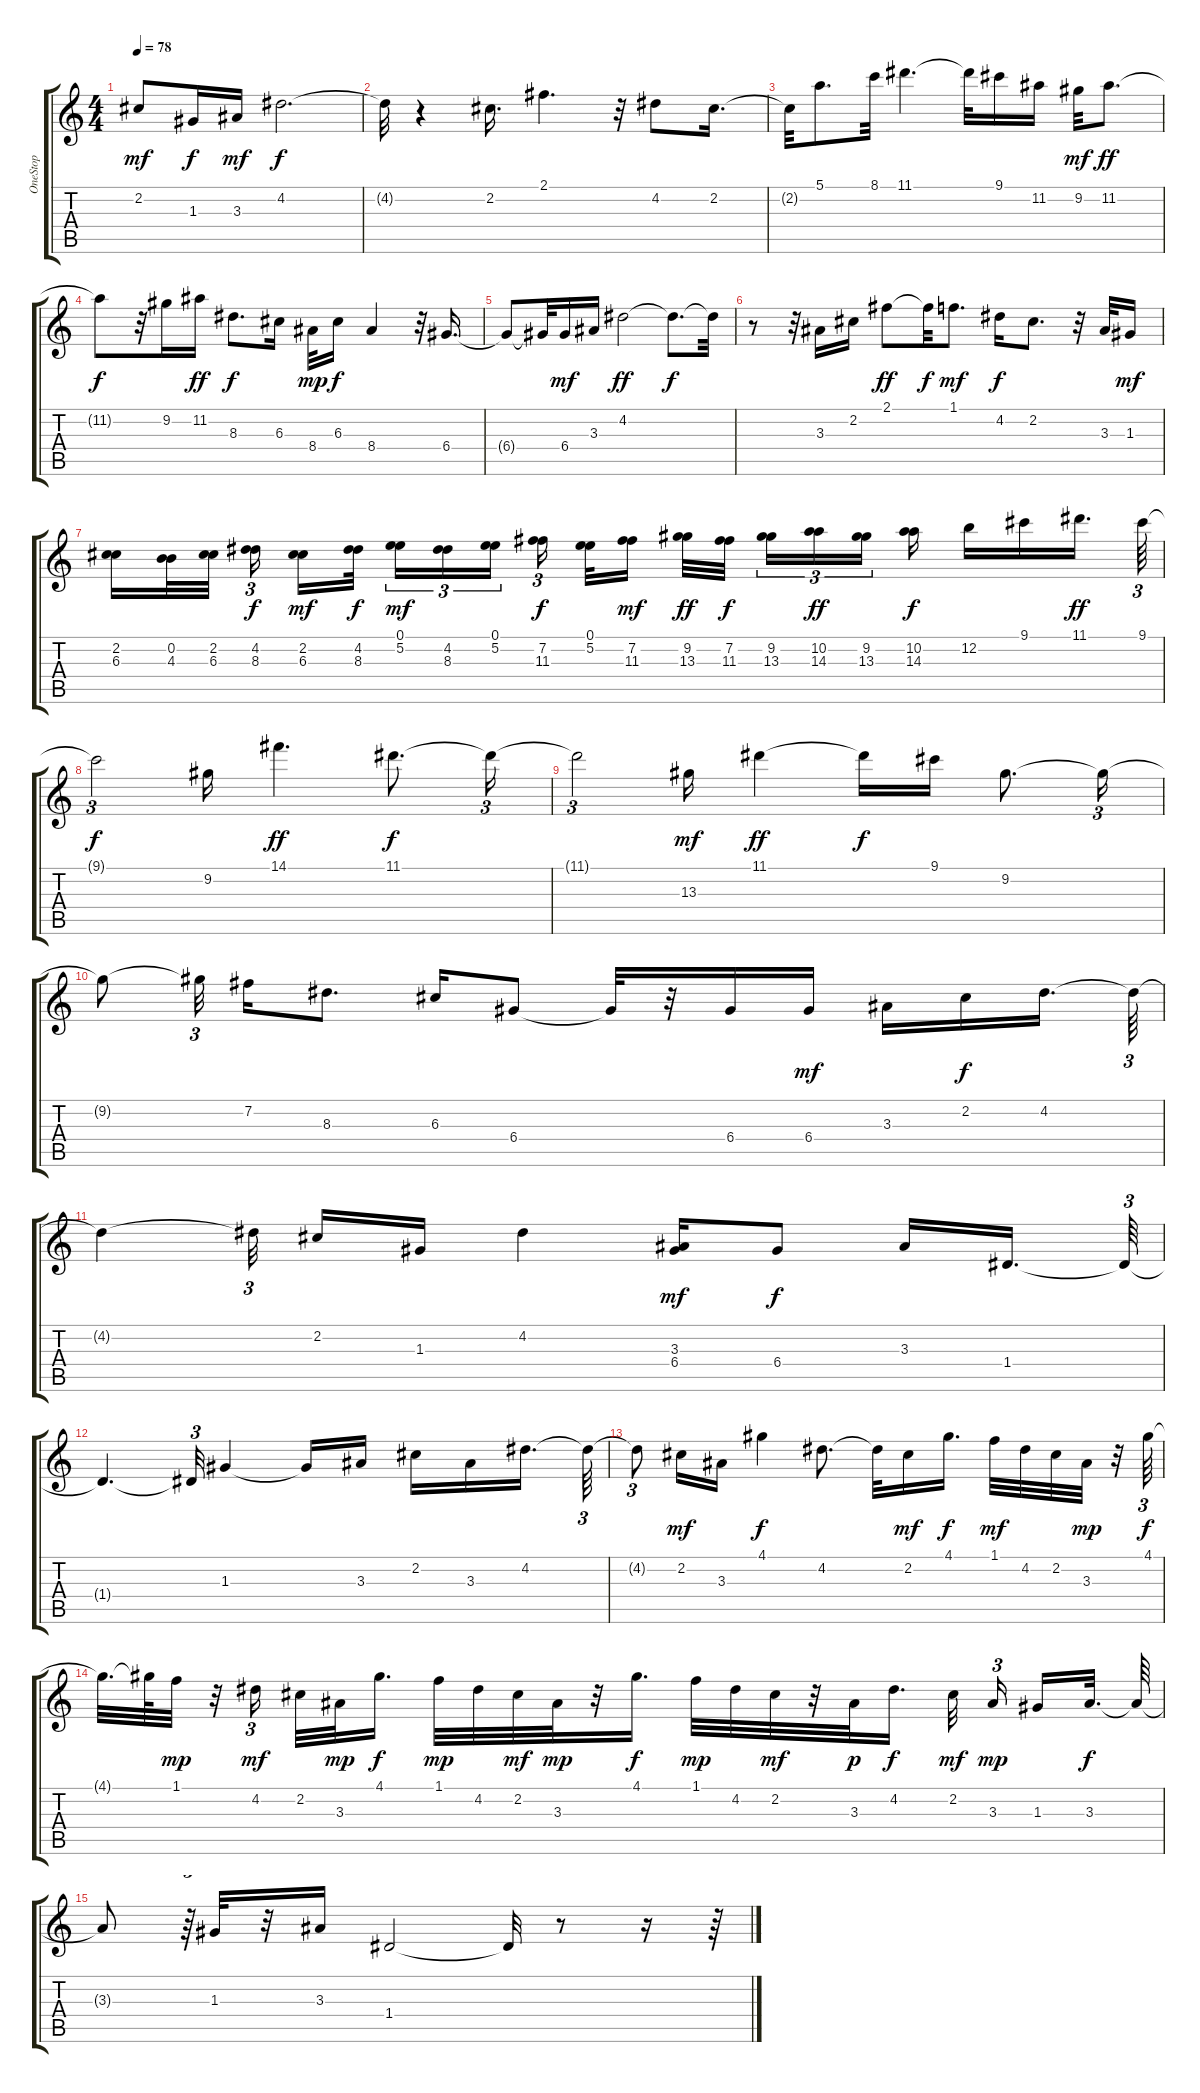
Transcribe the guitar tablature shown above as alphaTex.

\track ("OneStop" "OneStop") {instrument overdrivenguitar}
\staff {score tabs}
\tuning (E4 B3 G3 D3 A2 E2) {hide}
\ts (4 4)
\tempo 78
\clef g2
\ks c
2.2.8{dy mf} 1.3.16{dy f} 3.3.16{dy mf} 4.2.2{d dy f} |
4.2{t}.32 r.4 2.2.16{d} 2.1.4{d} r.32 4.2.8 2.2.16{d} |
2.2{t}.32 5.1.8{d} 8.1.32 11.1.4{d} 11.1{t}.32 9.1.16 11.2.16 9.2.32{dy mf} 11.2.8{d dy ff} |
11.2{t}.8{dy f} r.32 9.2.16 11.2.16{dy ff} 8.3.8{d dy f} 6.3.16 8.4.32{dy mp} 6.3.16{dy f} 8.4.4 r.32 6.4.16{d} |
6.4{t}.8 6.4{t}.32 6.4.16{dy mf} 3.3.16 4.2.2{dy ff} 4.2{t}.8{d dy f} 4.2{t}.32 |
r.8 r.32 3.3.16 2.2.16 2.1.8{dy ff} 2.1{t}.32{dy f} 1.1.8{d dy mf} 4.2.16{dy f} 2.2.8{d} r.32 3.3.32 1.3.16{dy mf} |
(2.2 6.3).16 (0.2 4.3).32 (2.2 6.3).32 (4.2 8.3).16{tu (3 2) dy f} (2.2 6.3).16{dy mf} (4.2 8.3).32{dy f} (0.1 5.2).16{tu (3 2) dy mf} (4.2 8.3).16{tu (3 2)} (0.1 5.2).16{tu (3 2)} (7.2 11.3).16{tu (3 2) dy f} (0.1 5.2).32 (7.2 11.3).16{dy mf} (9.2 13.3).32{dy ff} (7.2 11.3).32{dy f} (9.2 13.3).16{tu (3 2)} (10.2 14.3).16{tu (3 2) dy ff} (9.2 13.3).16{tu (3 2)} (10.2 14.3).16{dy f} 12.2.16 9.1.16{volume 14} 11.1.16{d dy ff} 9.1.64{tu (3 2)} |
9.1{t}.2{tu (3 2) dy f} 9.2.16 14.1.4{d dy ff} 11.1.8{d dy f volume 13} 11.1{t}.16{tu (3 2)} |
11.1{t}.2{tu (3 2)} 13.3.16{dy mf volume 13} 11.1.4{dy ff} 11.1{t}.16{dy f} 9.1.16{volume 12} 9.2.8{d} 9.2{t}.16{tu (3 2)} |
9.2{t}.8 9.2{t}.32{tu (3 2)} 7.2.16{volume 12} 8.3.8{d} 6.3.16{volume 12} 6.4.8{volume 12} 6.4{t}.32 r.32 6.4.16{volume 12} 6.4.16{dy mf} 3.3.16{volume 11} 2.2.16{dy f} 4.2.16{d volume 11} 4.2{t}.64{tu (3 2)} |
4.2{t}.4 4.2{t}.32{tu (3 2)} 2.2.16{volume 10} 1.3.16 4.2.4{volume 10} (3.3 6.4).16{dy mf volume 10} 6.4.8{dy f} 3.3.16{volume 9} 1.4.16{d volume 9} 1.4{t}.64{tu (3 2)} |
1.4{t}.4{d} 1.4{t}.32{tu (3 2)} 1.3.4{volume 8} 1.3{t}.16 3.3.16{volume 7} 2.2.16 3.3.16 4.2.16{d volume 7} 4.2{t}.64{tu (3 2)} |
4.2{t}.8{tu (3 2)} 2.2.16{dy mf volume 6} 3.3.16 4.1.4{dy f volume 6} 4.2.8{d volume 6} 4.2{t}.32 2.2.16{dy mf volume 5} 4.1.16{d dy f} 1.1.32{dy mf volume 5} 4.2.32 2.2.32{volume 5} 3.3.32{dy mp volume 4} r.32 4.1.64{tu (3 2) dy f} |
4.1{t}.32{d} 4.1{t}.64 1.1.32{dy mp volume 4} r.32 4.2.16{tu (3 2) dy mf} 2.2.32{volume 4} 3.3.32{dy mp} 4.1.16{d dy f} 1.1.32{dy mp volume 4} 4.2.32{volume 4} 2.2.32{dy mf} 3.3.32{dy mp} r.32 4.1.16{d dy f volume 3} 1.1.32{dy mp volume 3} 4.2.32 2.2.32{dy mf volume 3} r.32 3.3.32{dy p} 4.2.16{d dy f} 2.2.32{dy mf volume 2} 3.3.16{tu (3 2) dy mp} 1.3.16 3.3.32{d dy f volume 2} 3.3{t}.64 |
3.3{t}.8 r.64{tu (3 2)} 1.3.32{volume 2} r.32 3.3.16 1.4.2{volume 1} 1.4{t}.32 r.8 r.16 r.64
